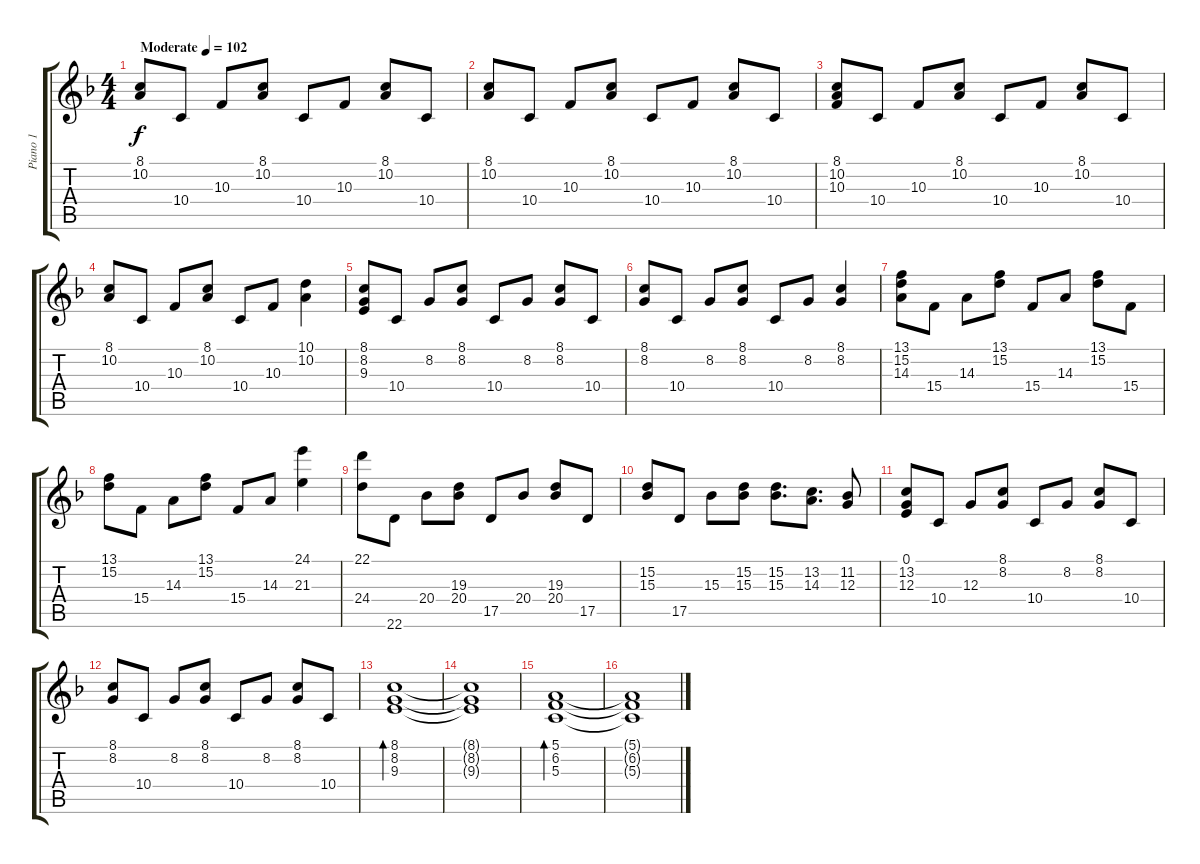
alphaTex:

\track ("Piano 1" "Piano 1") {instrument brightacousticpiano}
\staff {score tabs}
\tuning (E4 B3 G3 D3 A2 E2) {hide}
\ts (4 4)
\tempo (102 "Moderate")
\clef g2
\ks f
(8.1 10.2).8{dy f instrument brightacousticpiano} 10.4.8 10.3.8 (8.1 10.2).8 10.4.8 10.3.8 (8.1 10.2).8 10.4.8 |
(8.1 10.2).8 10.4.8 10.3.8 (8.1 10.2).8 10.4.8 10.3.8 (8.1 10.2).8 10.4.8 |
(8.1 10.2 10.3).8 10.4.8 10.3.8 (8.1 10.2).8 10.4.8 10.3.8 (8.1 10.2).8 10.4.8 |
(8.1 10.2).8 10.4.8 10.3.8 (8.1 10.2).8 10.4.8 10.3.8 (10.1 10.2).4 |
(8.1 8.2 9.3).8 10.4.8 8.2.8 (8.1 8.2).8 10.4.8 8.2.8 (8.1 8.2).8 10.4.8 |
(8.1 8.2).8 10.4.8 8.2.8 (8.1 8.2).8 10.4.8 8.2.8 (8.1 8.2).4 |
(13.1 15.2 14.3).8 15.4.8 14.3.8 (13.1 15.2).8 15.4.8 14.3.8 (13.1 15.2).8 15.4.8 |
(13.1 15.2).8 15.4.8 14.3.8 (13.1 15.2).8 15.4.8 14.3.8 (24.1 21.3).4 |
(22.1 24.4).8 22.6.8 20.4.8 (19.3 20.4).8 17.5.8 20.4.8 (19.3 20.4).8 17.5.8 |
(15.2 15.3).8 17.5.8 15.3.8 (15.2 15.3).8 (15.2 15.3).8{d} (13.2 14.3).8{d} (11.2 12.3).8 |
(0.1 13.2 12.3).8 10.4.8 12.3.8 (8.1 8.2).8 10.4.8 8.2.8 (8.1 8.2).8 10.4.8 |
(8.1 8.2).8 10.4.8 8.2.8 (8.1 8.2).8 10.4.8 8.2.8 (8.1 8.2).8 10.4.8 |
(8.1 8.2 9.3).1{bd 480} |
(8.1{t} 8.2{t} 9.3{t}).1 |
(5.1 6.2 5.3).1{bd 480} |
(5.1{t} 6.2{t} 5.3{t}).1
